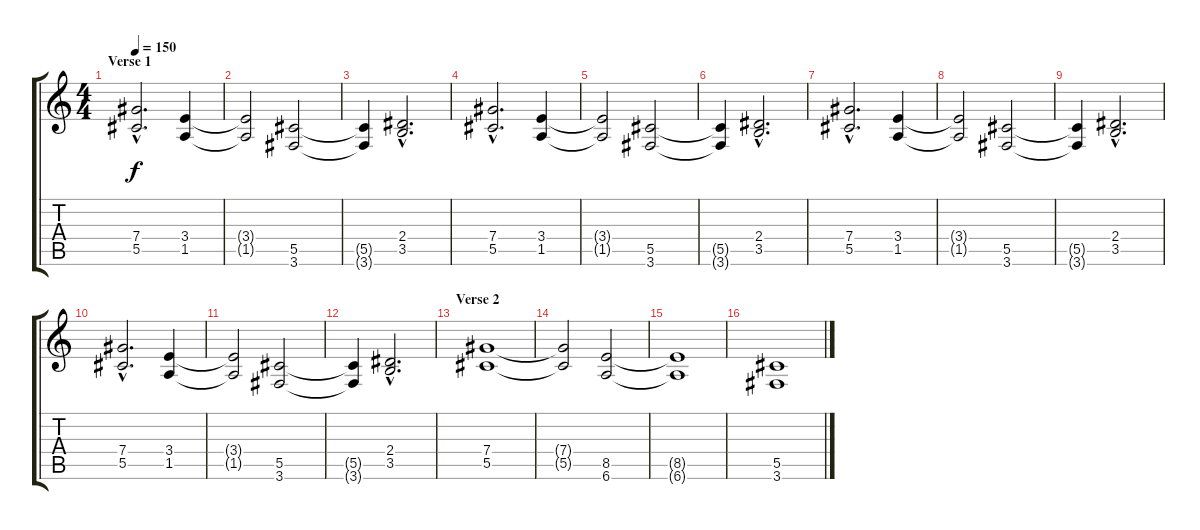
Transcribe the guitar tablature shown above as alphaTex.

\track "" {instrument distortionguitar}
\staff {score tabs}
\tuning (Eb4 Bb3 Gb3 Db3 Ab2 Eb2) {hide}
\ts (4 4)
\section ("" "Verse 1")
\tempo 150
\clef g2
\ks c
(7.4{hac} 5.5{hac}).2{d dy f} (3.4 1.5).4 |
(3.4{t} 1.5{t}).2 (5.5 3.6).2 |
(5.5{t} 3.6{t}).4 (2.4{hac} 3.5{hac}).2{d} |
(7.4{hac} 5.5{hac}).2{d} (3.4 1.5).4 |
(3.4{t} 1.5{t}).2 (5.5 3.6).2 |
(5.5{t} 3.6{t}).4 (2.4{hac} 3.5{hac}).2{d} |
(7.4{hac} 5.5{hac}).2{d} (3.4 1.5).4 |
(3.4{t} 1.5{t}).2 (5.5 3.6).2 |
(5.5{t} 3.6{t}).4 (2.4{hac} 3.5{hac}).2{d} |
(7.4{hac} 5.5{hac}).2{d} (3.4 1.5).4 |
(3.4{t} 1.5{t}).2 (5.5 3.6).2 |
(5.5{t} 3.6{t}).4 (2.4{hac} 3.5{hac}).2{d} |
\section ("" "Verse 2")
(7.4 5.5).1 |
(7.4{t} 5.5{t}).2 (8.5 6.6).2 |
(8.5{t} 6.6{t}).1 |
(5.5 3.6).1
